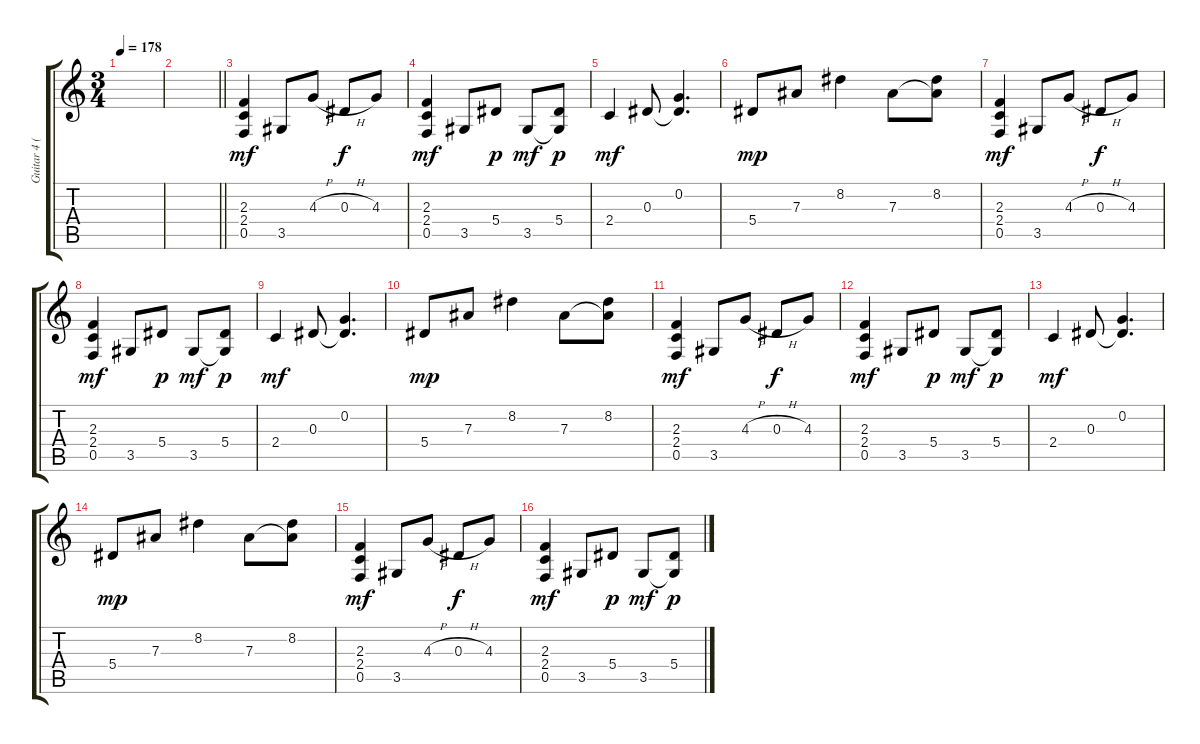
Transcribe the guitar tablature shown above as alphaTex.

\track ("Guitar 4 (Rhytm)" "Guitar 4 (") {instrument distortionguitar}
\staff {score tabs}
\tuning (C4 G3 Eb3 Bb2 F2 C2) {hide}
\ts (3 4)
\tempo 178
\clef g2
\ks c
|
\barLineRight lightlight
|
(2.3 2.4 0.5).4{dy mf balance 4} 3.5.8 4.3{h}.8 0.3{h}.8{dy f} 4.3.8 |
(2.3 2.4 0.5).4{dy mf} 3.5.8 5.4.8{dy p} 3.5.8{dy mf} (5.4 3.5{t}).8{dy p} |
2.4.4{dy mf} 0.3.8 (0.2 0.3{t}).4{d} |
5.4.8{dy mp} 7.3.8 8.2.4 7.3.8 (8.2 7.3{t}).8 |
(2.3 2.4 0.5).4{dy mf} 3.5.8 4.3{h}.8 0.3{h}.8{dy f} 4.3.8 |
(2.3 2.4 0.5).4{dy mf} 3.5.8 5.4.8{dy p} 3.5.8{dy mf} (5.4 3.5{t}).8{dy p} |
2.4.4{dy mf} 0.3.8 (0.2 0.3{t}).4{d} |
5.4.8{dy mp} 7.3.8 8.2.4 7.3.8 (8.2 7.3{t}).8 |
(2.3 2.4 0.5).4{dy mf} 3.5.8 4.3{h}.8 0.3{h}.8{dy f} 4.3.8 |
(2.3 2.4 0.5).4{dy mf} 3.5.8 5.4.8{dy p} 3.5.8{dy mf} (5.4 3.5{t}).8{dy p} |
2.4.4{dy mf} 0.3.8 (0.2 0.3{t}).4{d} |
5.4.8{dy mp} 7.3.8 8.2.4 7.3.8 (8.2 7.3{t}).8 |
(2.3 2.4 0.5).4{dy mf} 3.5.8 4.3{h}.8 0.3{h}.8{dy f} 4.3.8 |
(2.3 2.4 0.5).4{dy mf} 3.5.8 5.4.8{dy p} 3.5.8{dy mf} (5.4 3.5{t}).8{dy p}
